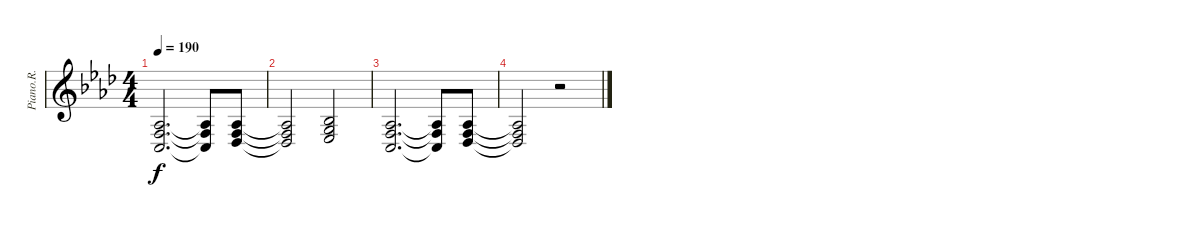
\track ("Piano.R." "Piano.R.") {instrument brightacousticpiano}
\staff {score}
\tuning (A4 B3 G3 D3 A2 E2) {hide}
\ts (4 4)
\tempo 190
\clef g2
\ks ab
(1.3 3.4 3.5).2{d dy f} (1.3{t} 3.4{t} 3.5{t}).8 (1.3 3.4 4.5).8 |
(1.3{t} 3.4{t} 4.5{t}).2 (0.3 1.4 13.5).2 |
(1.3 3.4 3.5).2{d} (1.3{t} 3.4{t} 3.5{t}).8 (1.3 3.4 4.5).8 |
(1.3{t} 3.4{t} 4.5{t}).2 r.2
